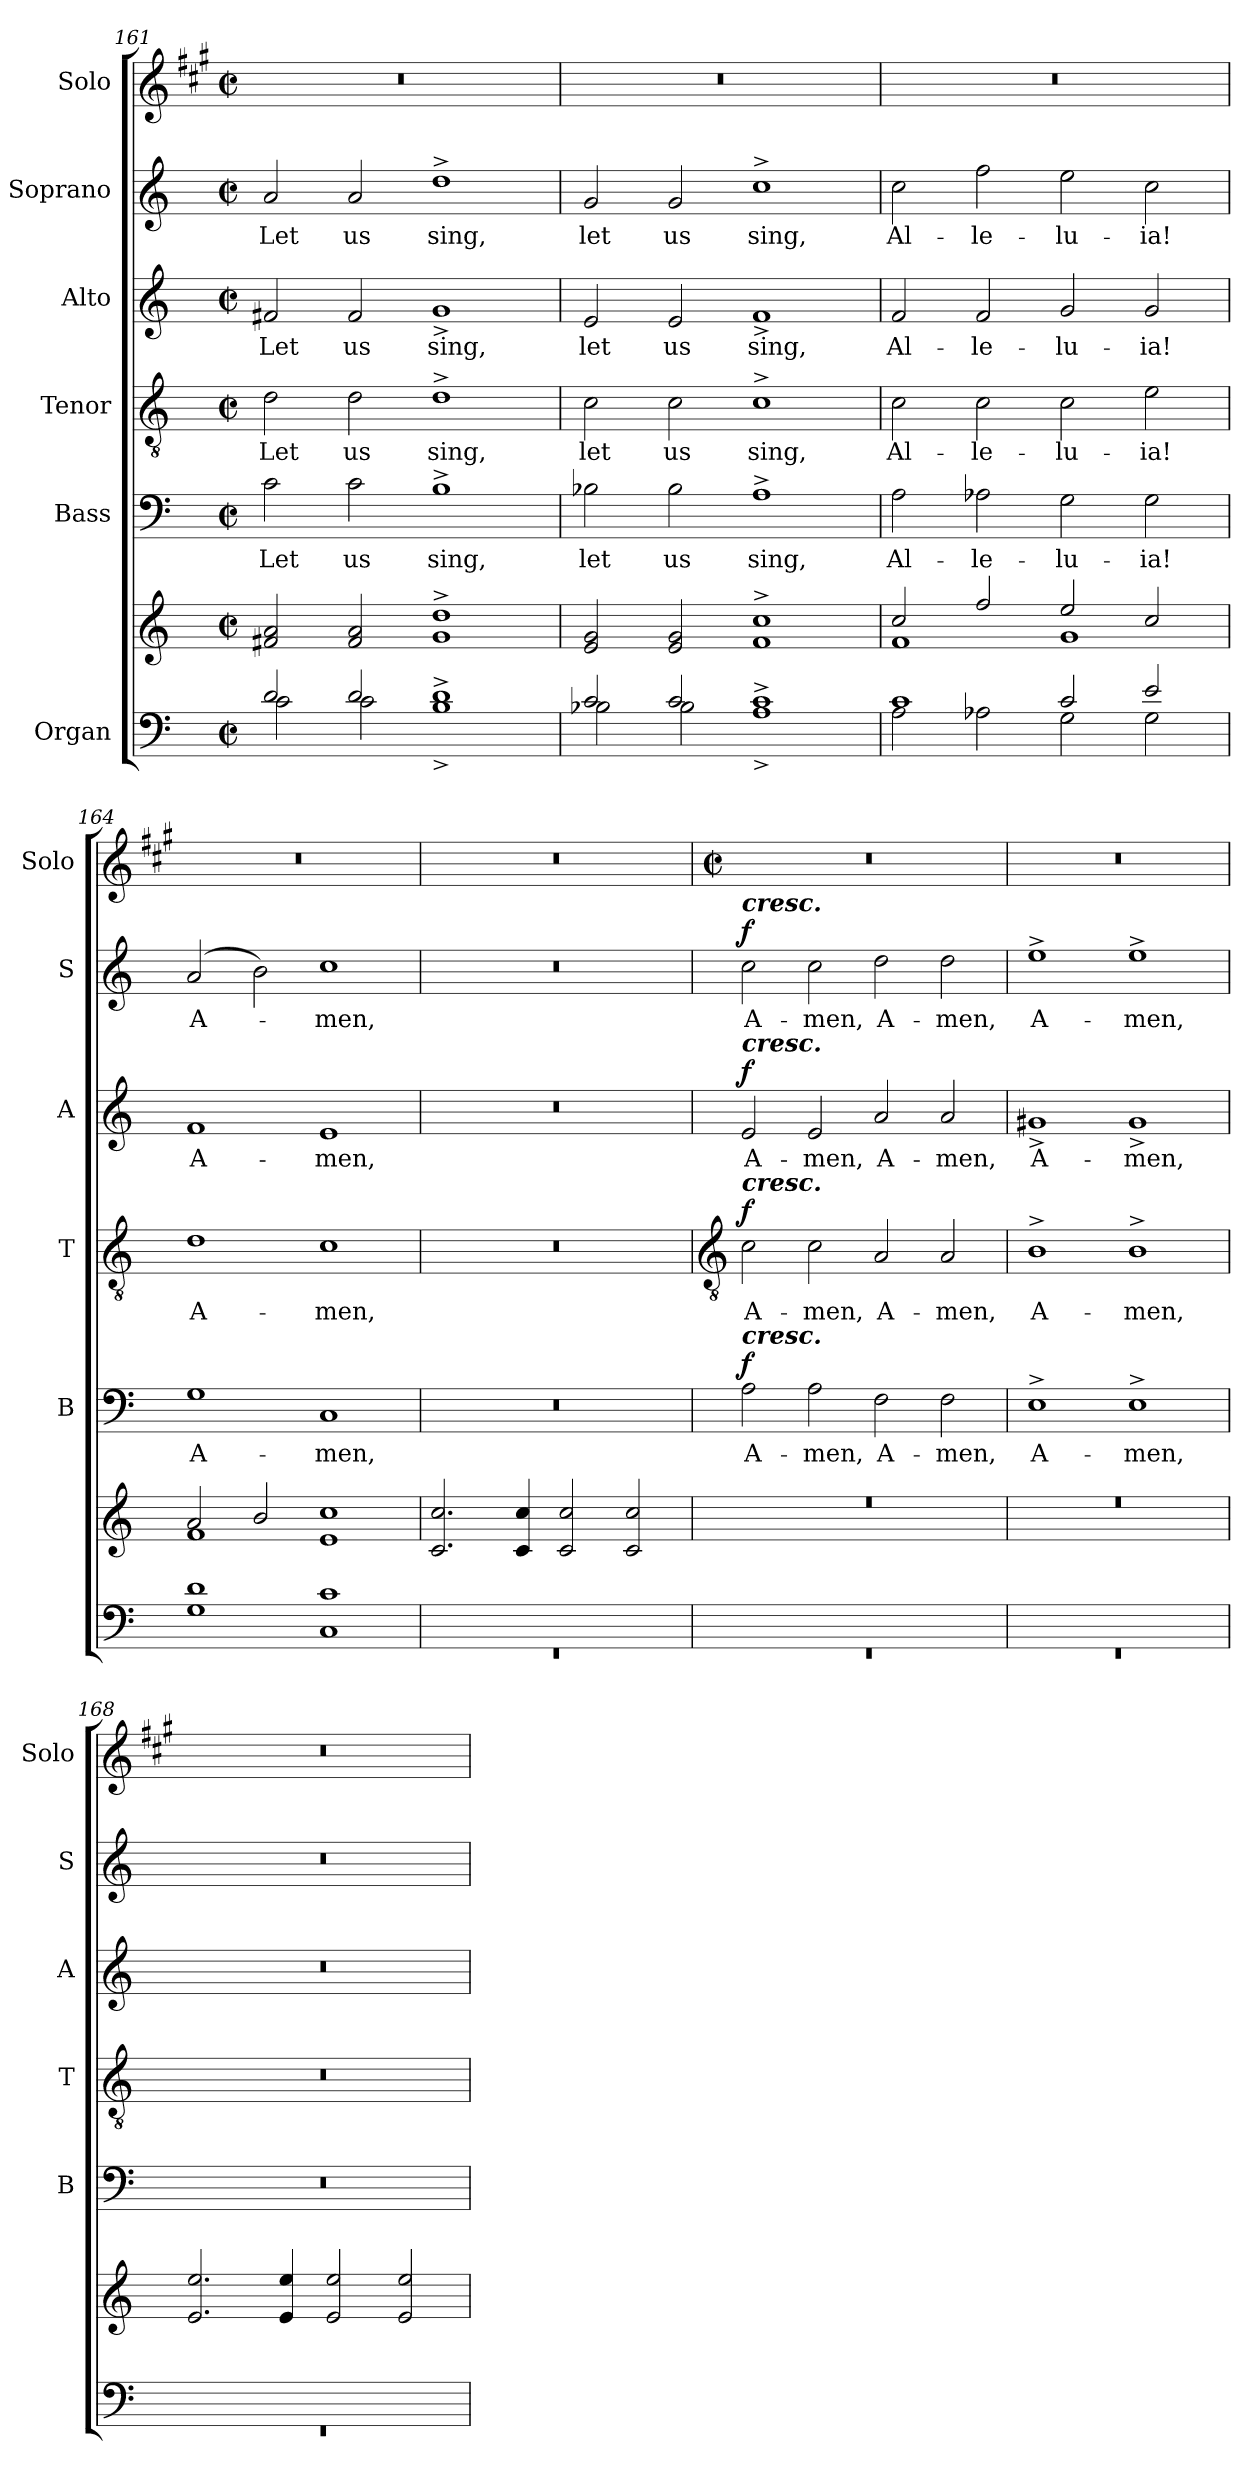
**kern	**kern	**kern	**text	**dynam	**kern	**text	**dynam	**kern	**text	**dynam	**kern	**text	**dynam	**kern
*part6	*part6	*part5	*part5	*part5	*part4	*part4	*part4	*part3	*part3	*part3	*part2	*part2	*part2	*part1
*staff7	*staff6	*staff5	*staff5	*staff5	*staff4	*staff4	*staff4	*staff3	*staff3	*staff3	*staff2	*staff2	*staff2	*staff1
*I"Organ	*	*I"Bass	*	*	*I"Tenor	*	*	*I"Alto	*	*	*I"Soprano	*	*	*I"Solo
*	*	*I'B	*	*	*I'T	*	*	*I'A	*	*	*I'S	*	*	*I'Solo
*clefF4	*clefG2	*clefF4	*	*	*clefGv2	*	*	*clefG2	*	*	*clefG2	*	*	*clefG2
*k[]	*k[]	*k[]	*	*	*k[]	*	*	*k[]	*	*	*k[]	*	*	*k[f#c#g#]
*C:	*C:	*C:	*	*	*C:	*	*	*C:	*	*	*C:	*	*	*A:
*M4/2	*M4/2	*M4/2	*	*	*M4/2	*	*	*M4/2	*	*	*M4/2	*	*	*M4/2
*met(c|)	*met(c|)	*met(c|)	*	*	*met(c|)	*	*	*met(c|)	*	*	*met(c|)	*	*	*met(c|)
=161	=161	=161	=161	=161	=161	=161	=161	=161	=161	=161	=161	=161	=161	=161
*^	*^	*	*	*	*	*	*	*	*	*	*	*	*	*
!	!	!	!	!	!LO:LY:b	!	!	!LO:LY:b	!	!	!LO:LY:b	!	!	!LO:LY:b	!	!
2d/	2c\	2f#X 2a	0ryy	2c	Let	.	2d	Let	.	2f#X	Let	.	2a	Let	.	0r
!	!	!	!	!	!LO:LY:b	!	!	!LO:LY:b	!	!	!LO:LY:b	!	!	!LO:LY:b	!	!
2d/	2c\	2f# 2a	.	2c	us	.	2d	us	.	2f#	us	.	2a	us	.	.
!	!	!	!	!	!LO:LY:b	!	!	!LO:LY:b	!	!	!LO:LY:b	!	!	!LO:LY:b	!	!
1d^/	1B^\	1g^ 1dd^	.	1B^	sing,	.	1d^	sing,	.	1g^	sing,	.	1dd^	sing,	.	.
=162	=162	=162	=162	=162	=162	=162	=162	=162	=162	=162	=162	=162	=162	=162	=162	=162
!	!	!	!	!	!LO:LY:b	!	!	!LO:LY:b	!	!	!LO:LY:b	!	!	!LO:LY:b	!	!
2c/	2B-X\	2e 2g	0ryy	2B-X	let	.	2c	let	.	2e	let	.	2g	let	.	0r
!	!	!	!	!	!LO:LY:b	!	!	!LO:LY:b	!	!	!LO:LY:b	!	!	!LO:LY:b	!	!
2c/	2B-\	2e 2g	.	2B-	us	.	2c	us	.	2e	us	.	2g	us	.	.
!	!	!	!	!	!LO:LY:b	!	!	!LO:LY:b	!	!	!LO:LY:b	!	!	!LO:LY:b	!	!
1c^/	1A^\	1f^ 1cc^	.	1A^	sing,	.	1c^	sing,	.	1f^	sing,	.	1cc^	sing,	.	.
=163	=163	=163	=163	=163	=163	=163	=163	=163	=163	=163	=163	=163	=163	=163	=163	=163
!	!	!	!	!	!LO:LY:b	!	!	!LO:LY:b	!	!	!LO:LY:b	!	!	!LO:LY:b	!	!
1c/	2A\	2cc/	1f\	2A	Al-	.	2c	Al-	.	2f	Al-	.	2cc	Al-	.	0r
!	!	!	!	!	!LO:LY:b	!	!	!LO:LY:b	!	!	!LO:LY:b	!	!	!LO:LY:b	!	!
.	2A-X\	2ff/	.	2A-X	-le-	.	2c	-le-	.	2f	-le-	.	2ff	-le-	.	.
!	!	!	!	!	!LO:LY:b	!	!	!LO:LY:b	!	!	!LO:LY:b	!	!	!LO:LY:b	!	!
2c/	2G\	2ee/	1g\	2G	-lu-	.	2c	-lu-	.	2g	-lu-	.	2ee	-lu-	.	.
!	!	!	!	!	!LO:LY:b	!	!	!LO:LY:b	!	!	!LO:LY:b	!	!	!LO:LY:b	!	!
2e/	2G\	2cc/	.	2G	-ia!	.	2e	-ia!	.	2g	-ia!	.	2cc	-ia!	.	.
=164	=164	=164	=164	=164	=164	=164	=164	=164	=164	=164	=164	=164	=164	=164	=164	=164
!	!	!	!	!	!LO:LY:b	!	!	!LO:LY:b	!	!	!LO:LY:b	!	!	!LO:LY:b	!	!
1d/	1G\	2a/	1f\	1G	A-	.	1d	A-	.	1f	A-	.	(<2a	A-	.	0r
.	.	2b/	.	.	.	.	.	.	.	.	.	.	2b)	.	.	.
!	!	!	!	!	!LO:LY:b	!	!	!LO:LY:b	!	!	!LO:LY:b	!	!	!LO:LY:b	!	!
1c/	1C\	1cc	1e\	1C	-men,	.	1c	-men,	.	1e	-men,	.	1cc	men,	.	.
=165	=165	=165	=165	=165	=165	=165	=165	=165	=165	=165	=165	=165	=165	=165	=165	=165
0ryy	0r	2.c 2.cc	0ryy	0r	.	.	0r	.	.	0r	.	.	0r	.	.	0r
.	.	4c 4cc	.	.	.	.	.	.	.	.	.	.	.	.	.	.
.	.	2c 2cc	.	.	.	.	.	.	.	.	.	.	.	.	.	.
.	.	2c 2cc	.	.	.	.	.	.	.	.	.	.	.	.	.	.
!!LO:LB:g=z
=166	=166	=166	=166	=166	=166	=166	=166	=166	=166	=166	=166	=166	=166	=166	=166	=166
*	*	*	*	*	*	*	*clefGv2	*	*	*	*	*	*	*	*	*
*	*	*	*	*	*	*	*	*	*	*	*	*	*	*	*	*M4/2
*	*	*	*	*	*	*	*	*	*	*	*	*	*	*	*	*met(c|)
!	!	!	!	!	!	!	!	!	!	!	!	!	!LO:TX:a:Bi:t=cresc.	!	!	!
!	!	!	!	!	!	!	!	!	!	!LO:TX:a:Bi:t=cresc.	!	!	!	!	!	!
!	!	!	!	!	!	!	!LO:TX:a:Bi:t=cresc.	!	!	!	!	!	!	!	!	!
!	!	!	!	!LO:TX:a:Bi:t=cresc.	!	!	!	!	!	!	!	!	!	!	!	!
!	!	!	!	!	!LO:LY:b	!LO:DY:b	!	!LO:LY:b	!LO:DY:b	!	!LO:LY:b	!LO:DY:b	!	!LO:LY:b	!LO:DY:b	!
0ryy	0r	0r	0ryy	2A	A-	f	2c	A-	f	2e	A-	f	2cc	A-	f	0r
!	!	!	!	!	!LO:LY:b	!	!	!LO:LY:b	!	!	!LO:LY:b	!	!	!LO:LY:b	!	!
.	.	.	.	2A	-men,	.	2c	-men,	.	2e	-men,	.	2cc	-men,	.	.
!	!	!	!	!	!LO:LY:b	!	!	!LO:LY:b	!	!	!LO:LY:b	!	!	!LO:LY:b	!	!
.	.	.	.	2F	A-	.	2A	A-	.	2a	A-	.	2dd	A-	.	.
!	!	!	!	!	!LO:LY:b	!	!	!LO:LY:b	!	!	!LO:LY:b	!	!	!LO:LY:b	!	!
.	.	.	.	2F	-men,	.	2A	-men,	.	2a	-men,	.	2dd	-men,	.	.
=167	=167	=167	=167	=167	=167	=167	=167	=167	=167	=167	=167	=167	=167	=167	=167	=167
!	!	!	!	!	!LO:LY:b	!	!	!LO:LY:b	!	!	!LO:LY:b	!	!	!LO:LY:b	!	!
0ryy	0r	0r	0ryy	1E^	A-	.	1B^	A-	.	1g#X^	A-	.	1ee^	A-	.	0r
!	!	!	!	!	!LO:LY:b	!	!	!LO:LY:b	!	!	!LO:LY:b	!	!	!LO:LY:b	!	!
.	.	.	.	1E^	-men,	.	1B^	-men,	.	1g#^	-men,	.	1ee^	-men,	.	.
=168	=168	=168	=168	=168	=168	=168	=168	=168	=168	=168	=168	=168	=168	=168	=168	=168
0ryy	0r	2.e 2.ee	0ryy	0r	.	.	0r	.	.	0r	.	.	0r	.	.	0r
.	.	4e 4ee	.	.	.	.	.	.	.	.	.	.	.	.	.	.
.	.	2e 2ee	.	.	.	.	.	.	.	.	.	.	.	.	.	.
.	.	2e 2ee	.	.	.	.	.	.	.	.	.	.	.	.	.	.
*v	*v	*	*	*	*	*	*	*	*	*	*	*	*	*	*	*
*	*v	*v	*	*	*	*	*	*	*	*	*	*	*	*	*
=	=	=	=	=	=	=	=	=	=	=	=	=	=	=
*-	*-	*-	*-	*-	*-	*-	*-	*-	*-	*-	*-	*-	*-	*-
